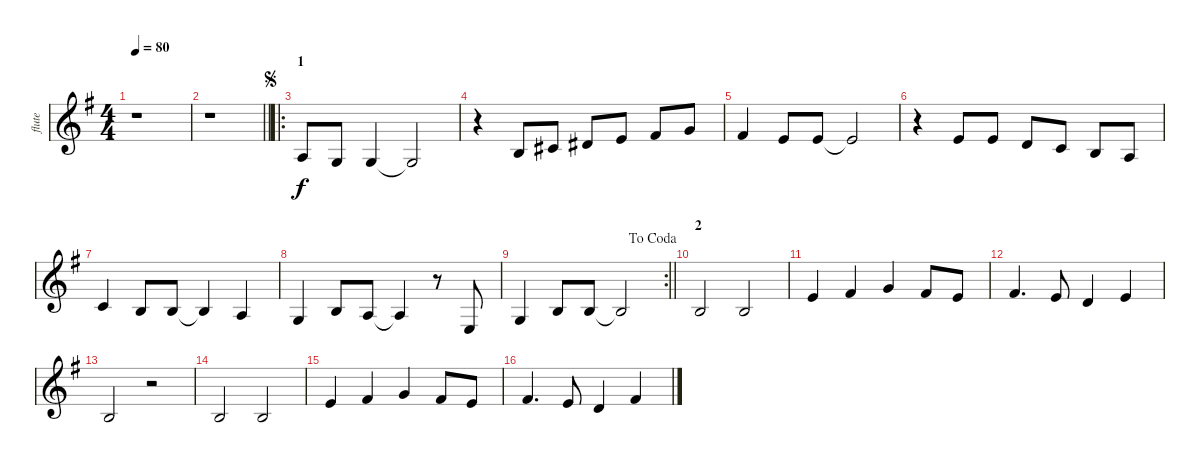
\track ("flute" "flute") {instrument flute}
\staff {score}
\tuning (E4 B3 G3 D3 A2 E2) {hide}
\ts (4 4)
\tempo 80
\clef g2
\ks g
r.1{dy f instrument flute} |
\barLineRight lightlight
r.1 |
\ro
\section ("" "1")
\jump segno
2.3.8 0.3.8 0.3.4 0.3{t}.2 |
r.4 0.2.8 2.2.8 4.2.8 0.1.8 2.1.8 3.1.8 |
2.1.4 0.1.8 0.1.8 0.1{t}.2 |
r.4 0.1.8 0.1.8 3.2.8 1.2.8 0.2.8 2.3.8 |
1.2.4 0.2.8 0.2.8 0.2{t}.4 2.3.4 |
0.3.4 0.2.8 2.3.8 2.3{t}.4 r.8 2.4.8 |
\rc 2
\jump dacoda
\barLineRight lightlight
0.3.4 0.2.8 0.2.8 0.2{t}.2 |
\section ("" "2")
0.2.2 0.2.2 |
0.1.4 2.1.4 3.1.4 2.1.8 0.1.8 |
2.1.4{d} 0.1.8 3.2.4 0.1.4 |
0.2.2 r.2 |
0.2.2 0.2.2 |
0.1.4 2.1.4 3.1.4 2.1.8 0.1.8 |
2.1.4{d} 0.1.8 3.2.4 2.1.4
